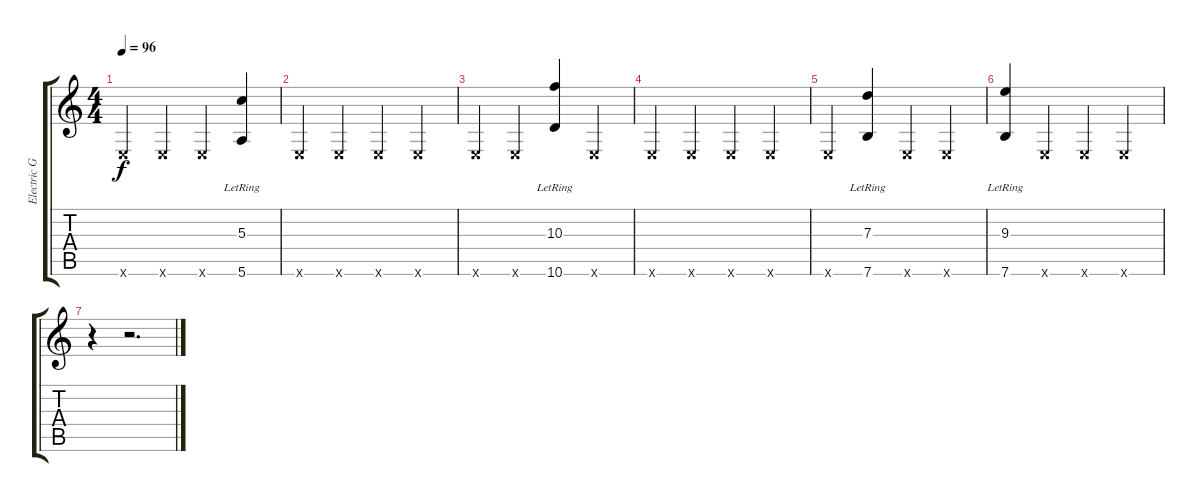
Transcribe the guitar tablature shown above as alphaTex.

\track ("Electric Guitar" "Electric G") {instrument electricguitarclean}
\staff {score tabs}
\tuning (E4 B3 G3 D3 A2 E2) {hide}
\ts (4 4)
\tempo 96
\clef g2
\ks c
0.6{x}.4{dy f} 0.6{x}.4 0.6{x}.4 (5.3{lr} 5.6{lr}).4 |
0.6{x}.4 0.6{x}.4 0.6{x}.4 0.6{x}.4 |
0.6{x}.4 0.6{x}.4 (10.3{lr} 10.6{lr}).4 0.6{x}.4 |
0.6{x}.4 0.6{x}.4 0.6{x}.4 0.6{x}.4 |
0.6{x}.4 (7.3{lr} 7.6{lr}).4 0.6{x}.4 0.6{x}.4 |
(9.3{lr} 7.6{lr}).4 0.6{x}.4 0.6{x}.4 0.6{x}.4 |
r.4 r.2{d}
